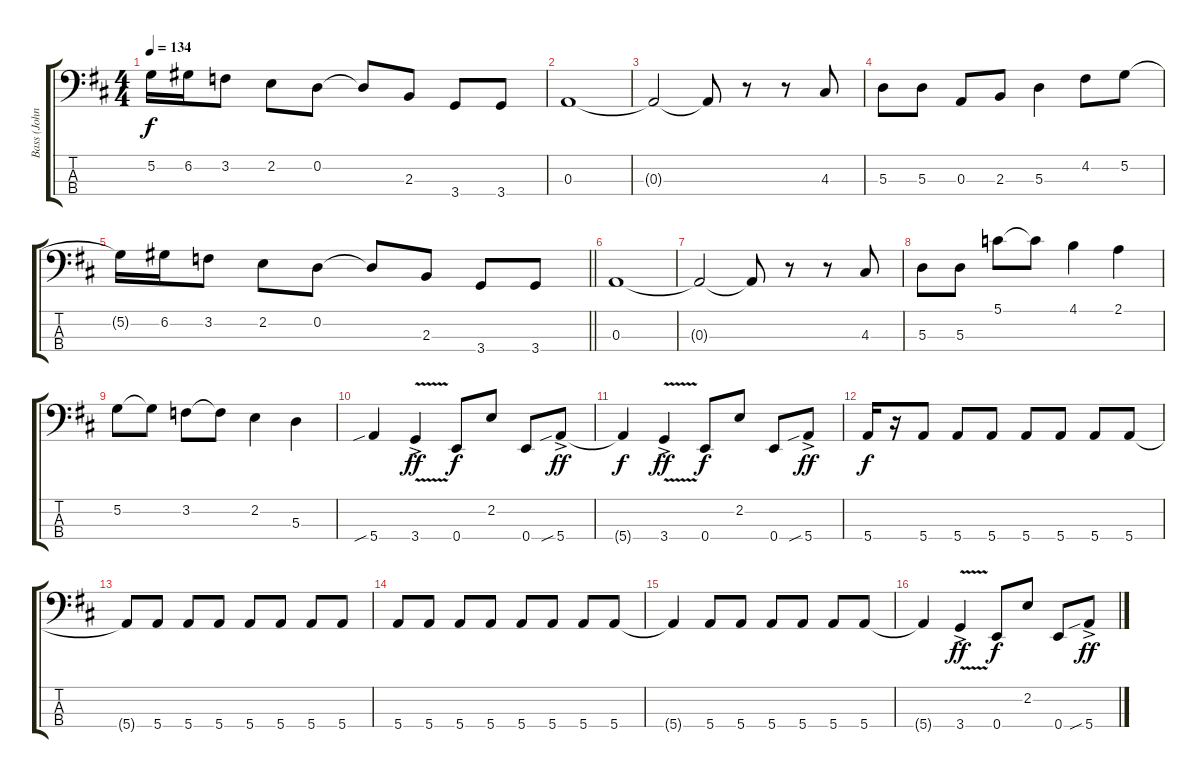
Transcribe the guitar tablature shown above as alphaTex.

\track ("Bass (John Paul Jones)" "Bass (John") {instrument electricbassfinger}
\staff {score tabs}
\tuning (G2 D2 A1 E1) {hide}
\ts (4 4)
\tempo 134
\clef f4
\ks d
5.2{t}.16{dy f} 6.2.16 3.2.8 2.2.8 0.2.8 0.2{t}.8 2.3.8 3.4.8 3.4.8 |
0.3.1 |
0.3{t}.2 0.3{t}.8 r.8 r.8 4.3.8 |
5.3.8 5.3.8 0.3.8 2.3.8 5.3.4 4.2.8 5.2.8 |
\barLineRight lightlight
5.2{t}.16 6.2.16 3.2.8 2.2.8 0.2.8 0.2{t}.8 2.3.8 3.4.8 3.4.8 |
0.3.1 |
0.3{t}.2 0.3{t}.8 r.8 r.8 4.3.8 |
5.3.8 5.3.8 5.1.8 5.1{t}.8 4.1.4 2.1.4 |
5.2.8 5.2{t}.8 3.2.8 3.2{t}.8 2.2.4 5.3.4 |
5.4{sib}.4 3.4{v ac}.4{dy ff} 0.4.8{dy f} 2.2.8 0.4.8 5.4{sib ac}.8{dy ff} |
5.4{t}.4{dy f} 3.4{v ac}.4{dy ff} 0.4.8{dy f} 2.2.8 0.4.8 5.4{sib ac}.8{dy ff} |
5.4.16{dy f} r.16 5.4.8 5.4.8 5.4.8 5.4.8 5.4.8 5.4.8 5.4.8 |
5.4{t}.8 5.4.8 5.4.8 5.4.8 5.4.8 5.4.8 5.4.8 5.4.8 |
5.4.8 5.4.8 5.4.8 5.4.8 5.4.8 5.4.8 5.4.8 5.4.8 |
5.4{t}.4 5.4.8 5.4.8 5.4.8 5.4.8 5.4.8 5.4.8 |
5.4{t}.4 3.4{v ac}.4{dy ff} 0.4.8{dy f} 2.2.8 0.4.8 5.4{sib ac}.8{dy ff}
